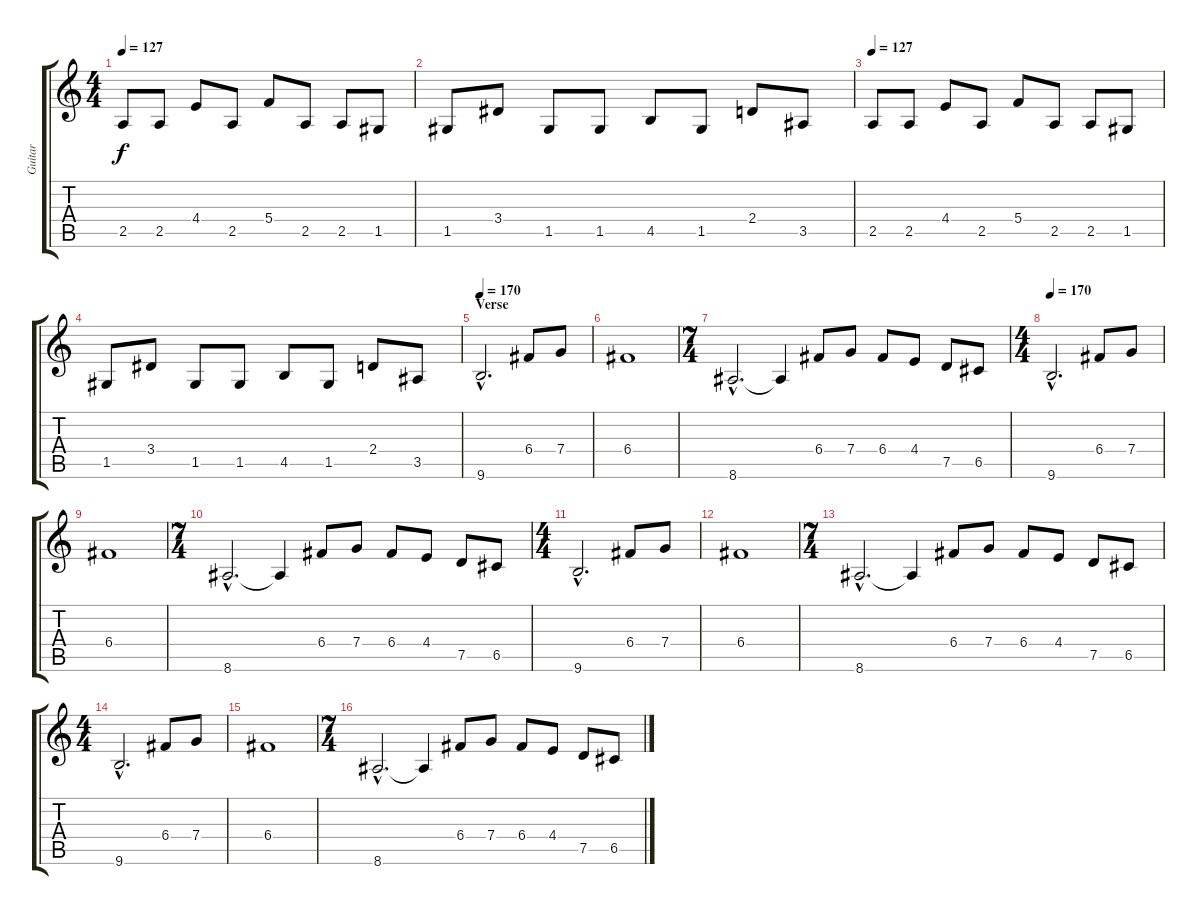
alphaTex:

\track ("Guitar" "Guitar") {instrument distortionguitar}
\staff {score tabs}
\tuning (D4 A3 F3 C3 G2 D2) {hide}
\ts (4 4)
\tempo 127
\clef g2
\ks c
2.5.8{dy f} 2.5.8 4.4.8 2.5.8 5.4.8 2.5.8 2.5.8 1.5.8 |
1.5.8 3.4.8 1.5.8 1.5.8 4.5.8 1.5.8 2.4.8 3.5.8 |
\tempo 127
2.5.8 2.5.8 4.4.8 2.5.8 5.4.8 2.5.8 2.5.8 1.5.8 |
1.5.8 3.4.8 1.5.8 1.5.8 4.5.8 1.5.8 2.4.8 3.5.8 |
\section ("" "Verse")
\tempo 170
9.6{hac}.2{d} 6.4.8 7.4.8 |
6.4.1 |
\ts (7 4)
8.6{hac}.2{d} 8.6{t}.4 6.4.8 7.4.8 6.4.8 4.4.8 7.5.8 6.5.8 |
\ts (4 4)
\tempo 170
9.6{hac}.2{d} 6.4.8 7.4.8 |
6.4.1 |
\ts (7 4)
8.6{hac}.2{d} 8.6{t}.4 6.4.8 7.4.8 6.4.8 4.4.8 7.5.8 6.5.8 |
\ts (4 4)
9.6{hac}.2{d} 6.4.8 7.4.8 |
6.4.1 |
\ts (7 4)
8.6{hac}.2{d} 8.6{t}.4 6.4.8 7.4.8 6.4.8 4.4.8 7.5.8 6.5.8 |
\ts (4 4)
9.6{hac}.2{d} 6.4.8 7.4.8 |
6.4.1 |
\ts (7 4)
8.6{hac}.2{d} 8.6{t}.4 6.4.8 7.4.8 6.4.8 4.4.8 7.5.8 6.5.8
